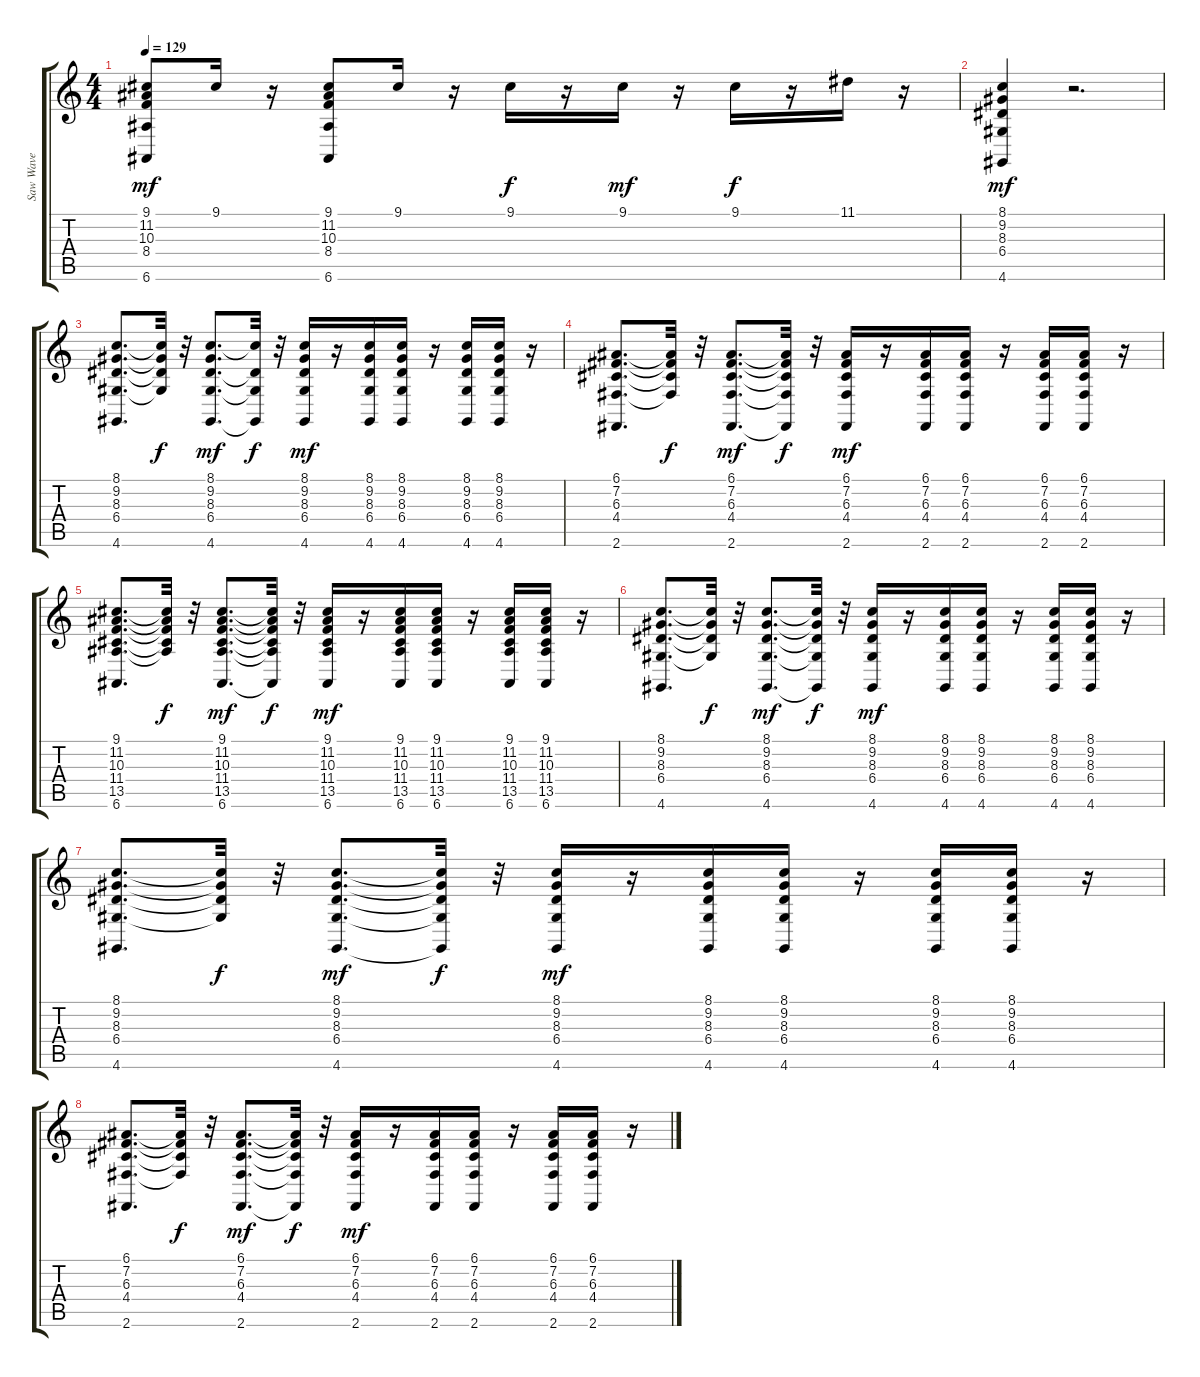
\track ("Saw Wave  " "Saw Wave  ") {instrument lead2sawtooth}
\staff {score tabs}
\tuning (E4 B3 G3 D3 A2 E2) {hide}
\ts (4 4)
\tempo 129
\clef g2
\ks c
(9.1 11.2 10.3 8.4 6.6).8{dy mf} 9.1.16 r.16 (9.1 11.2 10.3 8.4 6.6).8 9.1.16 r.16 9.1.16{dy f} r.16 9.1.16{dy mf} r.16 9.1.16{dy f} r.16 11.1.16 r.16 |
(8.1 9.2 8.3 6.4 4.6).4{dy mf} r.2{d} |
(8.1 9.2 8.3 6.4 4.6).8{d} (8.1{t} 9.2{t} 8.3{t} 6.4{t}).32{dy f} r.32 (8.1 9.2 8.3 6.4 4.6).8{d dy mf} (8.1{t} 8.3{t} 6.4{t} 4.6{t}).32{dy f} r.32 (8.1 9.2 8.3 6.4 4.6).16{dy mf} r.16 (8.1 9.2 8.3 6.4 4.6).16 (8.1 9.2 8.3 6.4 4.6).16 r.16 (8.1 9.2 8.3 6.4 4.6).16 (8.1 9.2 8.3 6.4 4.6).16 r.16 |
(6.1 7.2 6.3 4.4 2.6).8{d} (6.1{t} 7.2{t} 6.3{t} 4.4{t}).32{dy f} r.32 (6.1 7.2 6.3 4.4 2.6).8{d dy mf} (6.1{t} 7.2{t} 6.3{t} 4.4{t} 2.6{t}).32{dy f} r.32 (6.1 7.2 6.3 4.4 2.6).16{dy mf} r.16 (6.1 7.2 6.3 4.4 2.6).16 (6.1 7.2 6.3 4.4 2.6).16 r.16 (6.1 7.2 6.3 4.4 2.6).16 (6.1 7.2 6.3 4.4 2.6).16 r.16 |
(9.1 11.2 10.3 11.4 13.5 6.6).8{d} (9.1{t} 11.2{t} 10.3{t} 11.4{t} 13.5{t}).32{dy f} r.32 (9.1 11.2 10.3 11.4 13.5 6.6).8{d dy mf} (9.1{t} 11.2{t} 10.3{t} 11.4{t} 13.5{t} 6.6{t}).32{dy f} r.32 (9.1 11.2 10.3 11.4 13.5 6.6).16{dy mf} r.16 (9.1 11.2 10.3 11.4 13.5 6.6).16 (9.1 11.2 10.3 11.4 13.5 6.6).16 r.16 (9.1 11.2 10.3 11.4 13.5 6.6).16 (9.1 11.2 10.3 11.4 13.5 6.6).16 r.16 |
(8.1 9.2 8.3 6.4 4.6).8{d} (8.1{t} 9.2{t} 8.3{t} 6.4{t}).32{dy f} r.32 (8.1 9.2 8.3 6.4 4.6).8{d dy mf} (8.1{t} 9.2{t} 8.3{t} 6.4{t} 4.6{t}).32{dy f} r.32 (8.1 9.2 8.3 6.4 4.6).16{dy mf} r.16 (8.1 9.2 8.3 6.4 4.6).16 (8.1 9.2 8.3 6.4 4.6).16 r.16 (8.1 9.2 8.3 6.4 4.6).16 (8.1 9.2 8.3 6.4 4.6).16 r.16 |
(8.1 9.2 8.3 6.4 4.6).8{d} (8.1{t} 9.2{t} 8.3{t} 6.4{t}).32{dy f} r.32 (8.1 9.2 8.3 6.4 4.6).8{d dy mf} (8.1{t} 9.2{t} 8.3{t} 6.4{t} 4.6{t}).32{dy f} r.32 (8.1 9.2 8.3 6.4 4.6).16{dy mf} r.16 (8.1 9.2 8.3 6.4 4.6).16 (8.1 9.2 8.3 6.4 4.6).16 r.16 (8.1 9.2 8.3 6.4 4.6).16 (8.1 9.2 8.3 6.4 4.6).16 r.16 |
(6.1 7.2 6.3 4.4 2.6).8{d} (6.1{t} 7.2{t} 6.3{t} 4.4{t}).32{dy f} r.32 (6.1 7.2 6.3 4.4 2.6).8{d dy mf} (6.1{t} 7.2{t} 6.3{t} 4.4{t} 2.6{t}).32{dy f} r.32 (6.1 7.2 6.3 4.4 2.6).16{dy mf} r.16 (6.1 7.2 6.3 4.4 2.6).16 (6.1 7.2 6.3 4.4 2.6).16 r.16 (6.1 7.2 6.3 4.4 2.6).16 (6.1 7.2 6.3 4.4 2.6).16 r.16
